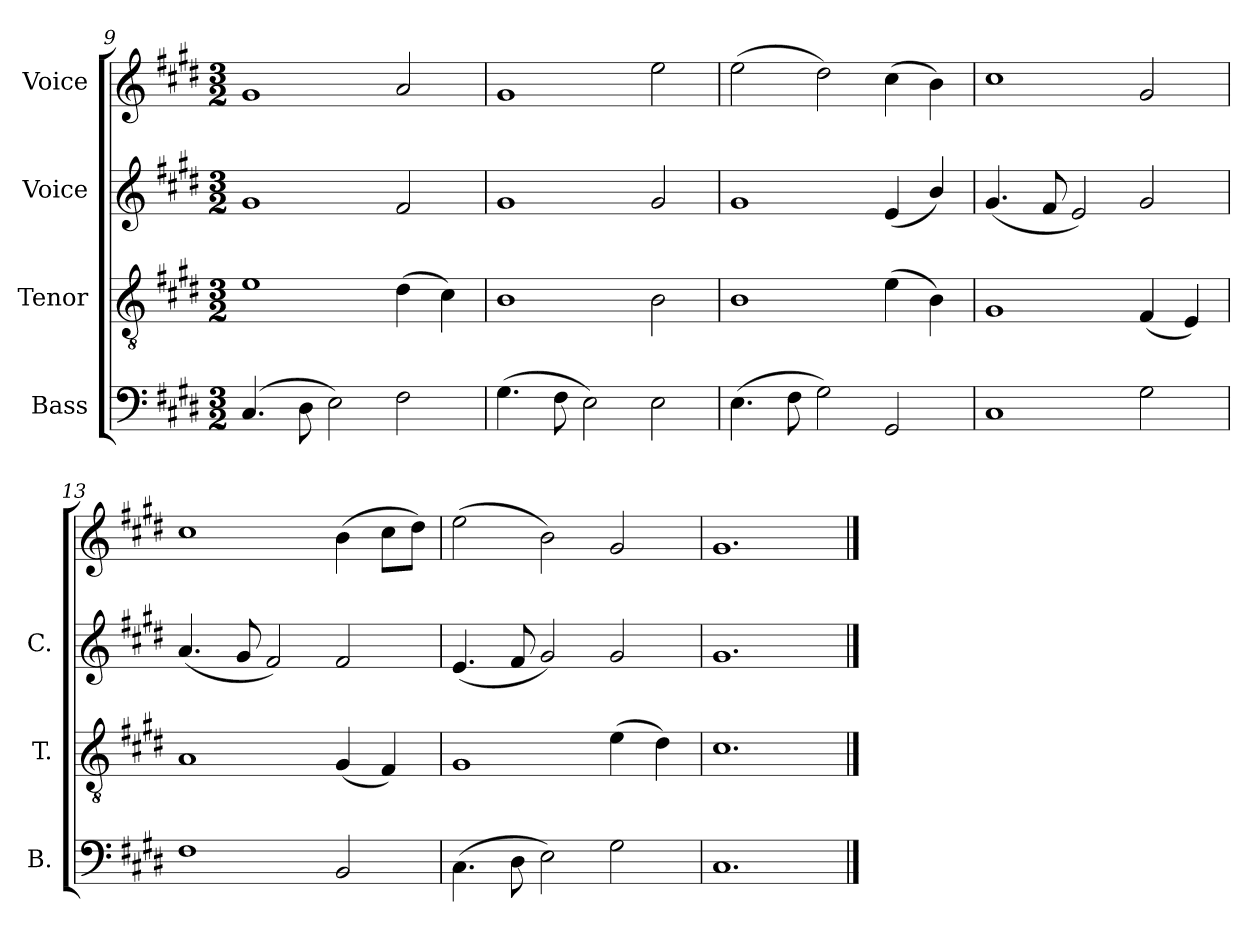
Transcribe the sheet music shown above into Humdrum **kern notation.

**kern	**kern	**kern	**kern
*part4	*part3	*part2	*part1
*staff4	*staff3	*staff2	*staff1
*I"Bass	*I"Tenor	*I"Voice	*I"Voice
*I'B.	*I'T.	*I'C.	*
*clefF4	*clefGv2	*clefG2	*clefG2
*k[f#c#g#d#]	*k[f#c#g#d#]	*k[f#c#g#d#]	*k[f#c#g#d#]
*M3/2	*M3/2	*M3/2	*M3/2
=9	=9	=9	=9
(4.C#/	1e!	1g#	1g#
8D#!\	.	.	.
2E!\)	.	.	.
2F#!\	(4d#!\	2f#!/	2a!/
.	4c#\)	.	.
=10	=10	=10	=10
(4.G#\	1B!	1g#	1g#
8F#!\	.	.	.
2E!\)	.	.	.
2E!\	2B!\	2g#/	2ee!\
=11	=11	=11	=11
(4.E!\	1B!	1g#	(2ee!\
8F#!\	.	.	.
2G#\)	.	.	2dd#!\)
2GG#/	(4e!\	(4e!/	(4cc#\
.	4B!\)	4b!/)	4b!\)
=12	=12	=12	=12
1C#	1G#	(4.g#/	1cc#
.	.	8f#!/	.
.	.	2e!/)	.
2G#\	(4F#!/	2g#/	2g#/
.	4E!/)	.	.
=13	=13	=13	=13
1F#!	1A!	(4.a!/	1cc#
.	.	8g#/	.
.	.	2f#!/)	.
2BB!/	(4G#/	2f#!/	(4b!\
.	4F#!/)	.	8cc#\L
.	.	.	8dd#!\J)
=14	=14	=14	=14
(4.C#\	1G#	(4.e!/	(2ee!\
8D#!\	.	8f#!/	.
2E!\)	.	2g#/)	2b!\)
2G#\	(4e!\	2g#/	2g#/
.	4d#!\)	.	.
=15	=15	=15	=15
1.C#	1.c#	1.g#	1.g#
==	==	==	==
*-	*-	*-	*-
